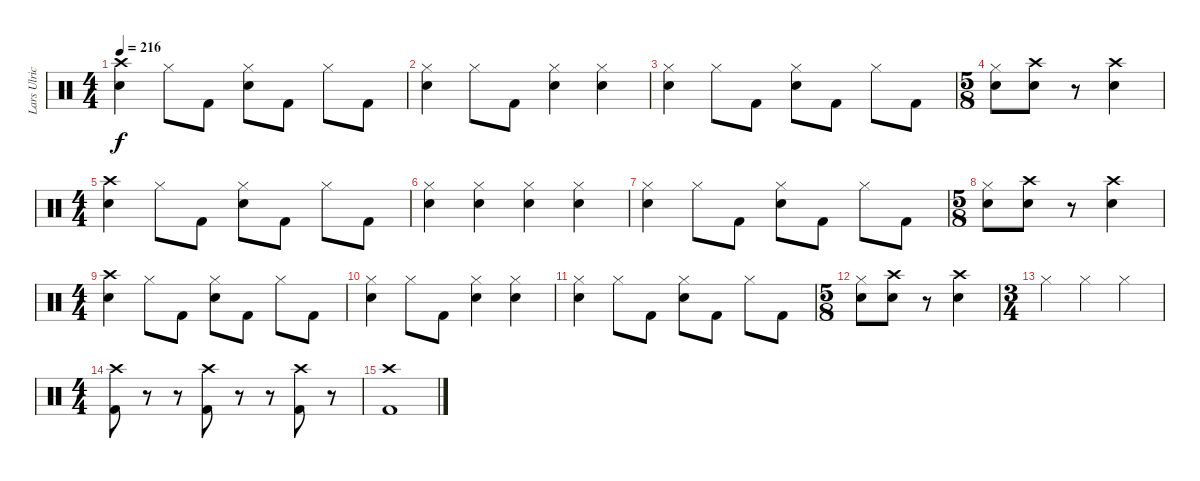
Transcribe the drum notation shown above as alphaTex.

\track ("Lars Ulrich (Drum)" "Lars Ulric") {instrument percussion}
\staff {score}
\articulation defaults
\ts (4 4)
\tempo 216
\clef neutral
\ks c
("Crash high (hit)" "Electric Snare (hit)").4{dy f} "Hi-Hat (closed)".8 "Kick (hit) 2".8 ("Hi-Hat (closed)" "Electric Snare (hit)").8 "Kick (hit) 2".8 "Hi-Hat (closed)".8 "Kick (hit) 2".8 |
("Hi-Hat (closed)" "Electric Snare (hit)").4 "Hi-Hat (closed)".8 "Kick (hit) 2".8 ("Hi-Hat (closed)" "Electric Snare (hit)").4 ("Hi-Hat (closed)" "Electric Snare (hit)").4 |
("Hi-Hat (closed)" "Electric Snare (hit)").4 "Hi-Hat (closed)".8 "Kick (hit) 2".8 ("Hi-Hat (closed)" "Electric Snare (hit)").8 "Kick (hit) 2".8 "Hi-Hat (closed)".8 "Kick (hit) 2".8 |
\ts (5 8)
("Hi-Hat (closed)" "Electric Snare (hit)").8 ("Crash high (hit)" "Electric Snare (hit)").8 r.8 ("Crash high (hit)" "Electric Snare (hit)").4 |
\ts (4 4)
("Crash high (hit)" "Electric Snare (hit)").4 "Hi-Hat (closed)".8 "Kick (hit) 2".8 ("Hi-Hat (closed)" "Electric Snare (hit)").8 "Kick (hit) 2".8 "Hi-Hat (closed)".8 "Kick (hit) 2".8 |
("Hi-Hat (closed)" "Electric Snare (hit)").4 ("Hi-Hat (closed)" "Electric Snare (hit)").4 ("Hi-Hat (closed)" "Electric Snare (hit)").4 ("Hi-Hat (closed)" "Electric Snare (hit)").4 |
("Hi-Hat (closed)" "Electric Snare (hit)").4 "Hi-Hat (closed)".8 "Kick (hit) 2".8 ("Hi-Hat (closed)" "Electric Snare (hit)").8 "Kick (hit) 2".8 "Hi-Hat (closed)".8 "Kick (hit) 2".8 |
\ts (5 8)
("Hi-Hat (closed)" "Electric Snare (hit)").8 ("Crash high (hit)" "Electric Snare (hit)").8 r.8 ("Crash high (hit)" "Electric Snare (hit)").4 |
\ts (4 4)
("Crash high (hit)" "Electric Snare (hit)").4 "Hi-Hat (closed)".8 "Kick (hit) 2".8 ("Hi-Hat (closed)" "Electric Snare (hit)").8 "Kick (hit) 2".8 "Hi-Hat (closed)".8 "Kick (hit) 2".8 |
("Hi-Hat (closed)" "Electric Snare (hit)").4 "Hi-Hat (closed)".8 "Kick (hit) 2".8 ("Hi-Hat (closed)" "Electric Snare (hit)").4 ("Hi-Hat (closed)" "Electric Snare (hit)").4 |
("Hi-Hat (closed)" "Electric Snare (hit)").4 "Hi-Hat (closed)".8 "Kick (hit) 2".8 ("Hi-Hat (closed)" "Electric Snare (hit)").8 "Kick (hit) 2".8 "Hi-Hat (closed)".8 "Kick (hit) 2".8 |
\ts (5 8)
("Hi-Hat (closed)" "Electric Snare (hit)").8 ("Crash high (hit)" "Electric Snare (hit)").8 r.8 ("Crash high (hit)" "Electric Snare (hit)").4 |
\ts (3 4)
"Hi-Hat (closed)".4 "Hi-Hat (closed)".4 "Hi-Hat (closed)".4 |
\ts (4 4)
("Crash high (hit)" "Kick (hit) 2").8 r.8 r.8 ("Crash high (hit)" "Kick (hit) 2").8 r.8 r.8 ("Crash high (hit)" "Kick (hit) 2").8 r.8 |
("Crash high (hit)" "Kick (hit) 2").1
